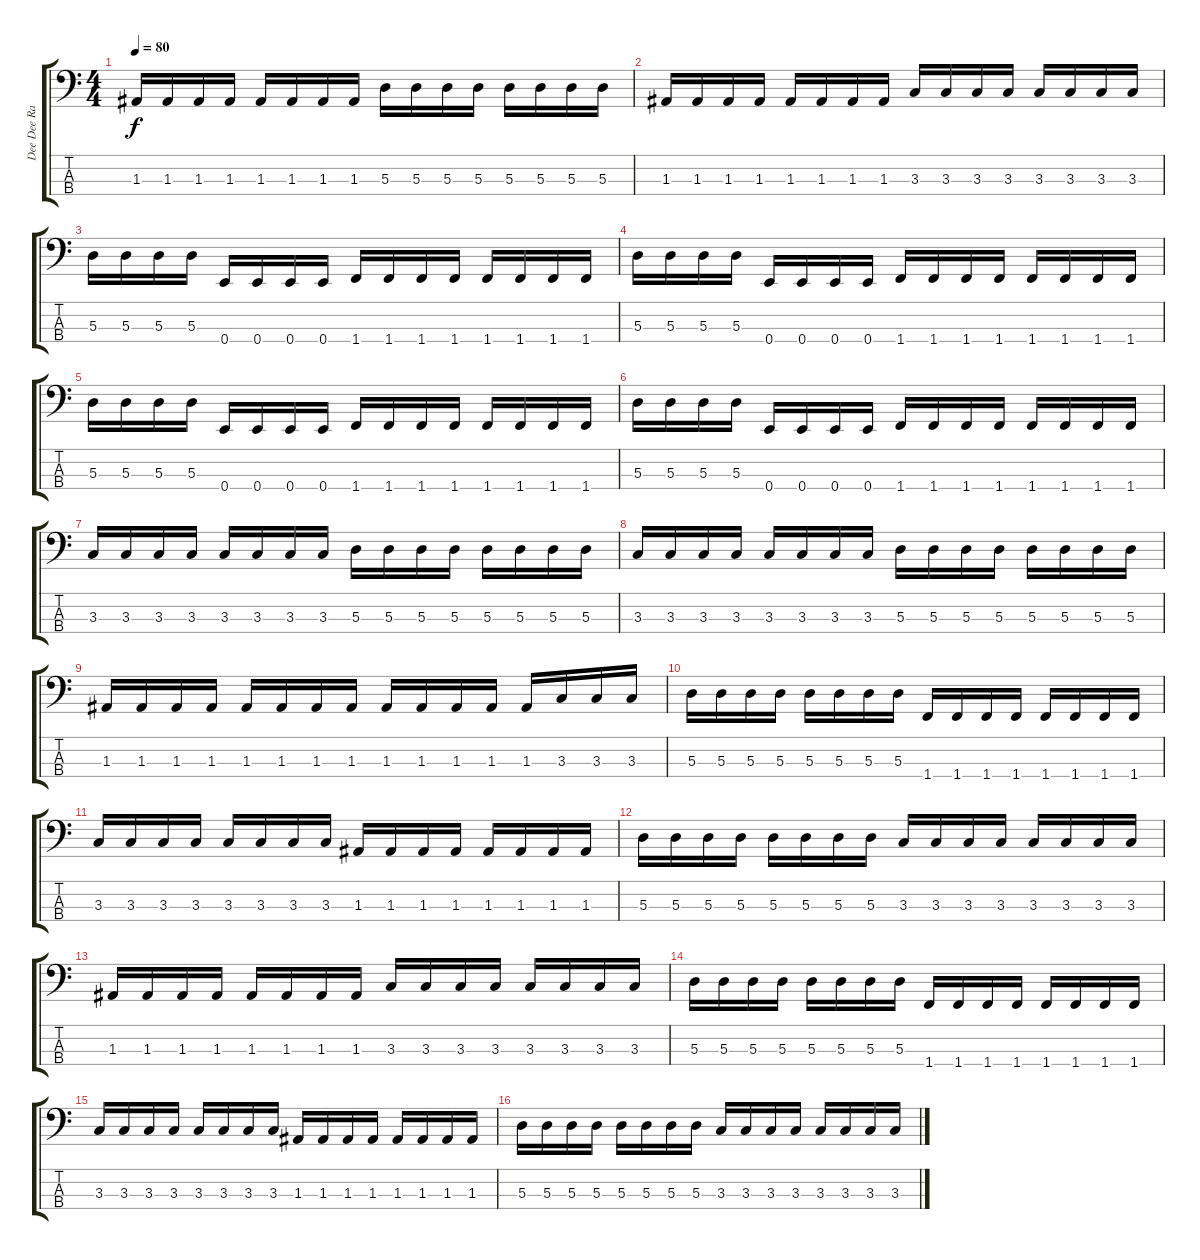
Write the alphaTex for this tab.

\track ("Dee Dee Ramone" "Dee Dee Ra") {instrument electricbassfinger}
\staff {score tabs}
\tuning (G2 D2 A1 E1) {hide}
\ts (4 4)
\tempo 80
\clef f4
\ks c
1.3.16{dy f} 1.3.16 1.3.16 1.3.16 1.3.16 1.3.16 1.3.16 1.3.16 5.3.16 5.3.16 5.3.16 5.3.16 5.3.16 5.3.16 5.3.16 5.3.16 |
1.3.16 1.3.16 1.3.16 1.3.16 1.3.16 1.3.16 1.3.16 1.3.16 3.3.16 3.3.16 3.3.16 3.3.16 3.3.16 3.3.16 3.3.16 3.3.16 |
5.3.16 5.3.16 5.3.16 5.3.16 0.4.16 0.4.16 0.4.16 0.4.16 1.4.16 1.4.16 1.4.16 1.4.16 1.4.16 1.4.16 1.4.16 1.4.16 |
5.3.16 5.3.16 5.3.16 5.3.16 0.4.16 0.4.16 0.4.16 0.4.16 1.4.16 1.4.16 1.4.16 1.4.16 1.4.16 1.4.16 1.4.16 1.4.16 |
5.3.16 5.3.16 5.3.16 5.3.16 0.4.16 0.4.16 0.4.16 0.4.16 1.4.16 1.4.16 1.4.16 1.4.16 1.4.16 1.4.16 1.4.16 1.4.16 |
5.3.16 5.3.16 5.3.16 5.3.16 0.4.16 0.4.16 0.4.16 0.4.16 1.4.16 1.4.16 1.4.16 1.4.16 1.4.16 1.4.16 1.4.16 1.4.16 |
3.3.16 3.3.16 3.3.16 3.3.16 3.3.16 3.3.16 3.3.16 3.3.16 5.3.16 5.3.16 5.3.16 5.3.16 5.3.16 5.3.16 5.3.16 5.3.16 |
3.3.16 3.3.16 3.3.16 3.3.16 3.3.16 3.3.16 3.3.16 3.3.16 5.3.16 5.3.16 5.3.16 5.3.16 5.3.16 5.3.16 5.3.16 5.3.16 |
1.3.16 1.3.16 1.3.16 1.3.16 1.3.16 1.3.16 1.3.16 1.3.16 1.3.16 1.3.16 1.3.16 1.3.16 1.3.16 3.3.16 3.3.16 3.3.16 |
5.3.16 5.3.16 5.3.16 5.3.16 5.3.16 5.3.16 5.3.16 5.3.16 1.4.16 1.4.16 1.4.16 1.4.16 1.4.16 1.4.16 1.4.16 1.4.16 |
3.3.16 3.3.16 3.3.16 3.3.16 3.3.16 3.3.16 3.3.16 3.3.16 1.3.16 1.3.16 1.3.16 1.3.16 1.3.16 1.3.16 1.3.16 1.3.16 |
5.3.16 5.3.16 5.3.16 5.3.16 5.3.16 5.3.16 5.3.16 5.3.16 3.3.16 3.3.16 3.3.16 3.3.16 3.3.16 3.3.16 3.3.16 3.3.16 |
1.3.16 1.3.16 1.3.16 1.3.16 1.3.16 1.3.16 1.3.16 1.3.16 3.3.16 3.3.16 3.3.16 3.3.16 3.3.16 3.3.16 3.3.16 3.3.16 |
5.3.16 5.3.16 5.3.16 5.3.16 5.3.16 5.3.16 5.3.16 5.3.16 1.4.16 1.4.16 1.4.16 1.4.16 1.4.16 1.4.16 1.4.16 1.4.16 |
3.3.16 3.3.16 3.3.16 3.3.16 3.3.16 3.3.16 3.3.16 3.3.16 1.3.16 1.3.16 1.3.16 1.3.16 1.3.16 1.3.16 1.3.16 1.3.16 |
5.3.16 5.3.16 5.3.16 5.3.16 5.3.16 5.3.16 5.3.16 5.3.16 3.3.16 3.3.16 3.3.16 3.3.16 3.3.16 3.3.16 3.3.16 3.3.16
